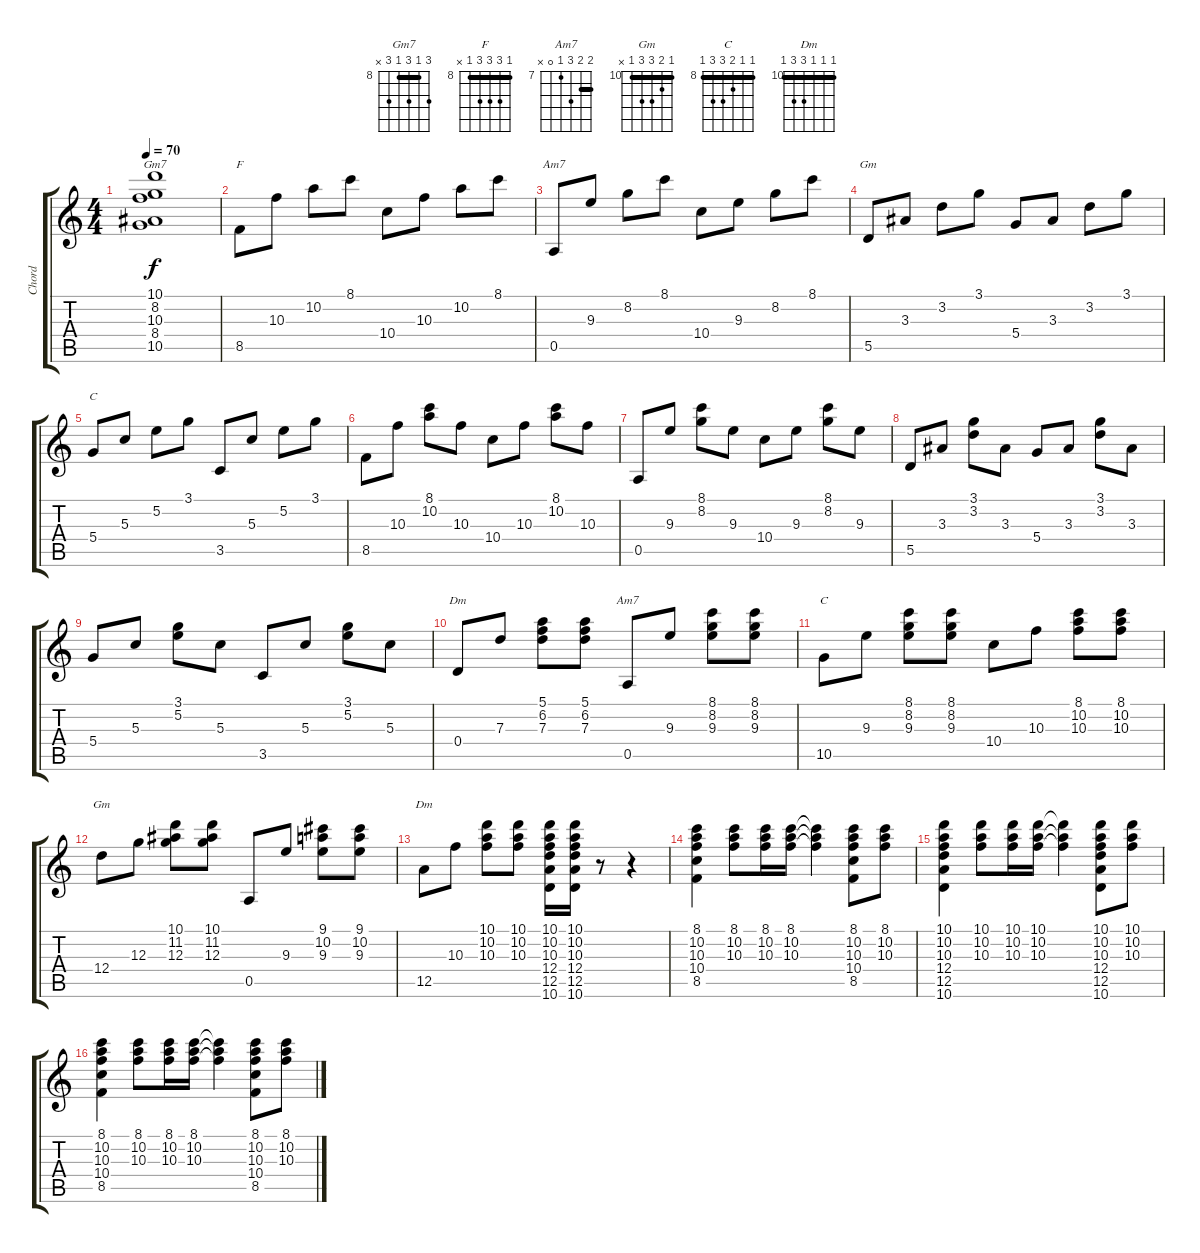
\track ("Chord" "Chord") {instrument acousticguitarsteel}
\staff {score tabs}
\tuning (E4 B3 G3 D3 A2 E2) {hide}
\chord ("Gm7" 10 8 10 8 10 x) {firstfret 8 barre 8}
\chord ("F" 8 10 10 10 8 x) {firstfret 8 barre 8}
\chord ("Am7" 8 8 9 10 0 x) {firstfret 8 barre 8}
\chord ("Gm" 3 3 3 5 5 3) {barre 3}
\chord ("C" 3 5 5 5 3 x) {barre 3}
\chord ("Dm" 5 6 7 0 x x) {firstfret 5}
\chord ("Am7" 8 8 9 7 0 x) {firstfret 7 barre 8}
\chord ("C" 8 8 9 10 10 8) {firstfret 8 barre 8}
\chord ("Gm" 10 11 12 12 10 x) {firstfret 10 barre 10}
\chord ("Dm" 10 10 10 12 12 10) {firstfret 10 barre 10}
\ts (4 4)
\tempo 70
\clef g2
\ks c
(10.1 8.2 10.3 8.4 10.5).1{ch "Gm7" dy f} |
8.5.8{ch "F"} 10.3.8 10.2.8 8.1.8 10.4.8 10.3.8 10.2.8 8.1.8 |
0.5.8{ch "Am7"} 9.3.8 8.2.8 8.1.8 10.4.8 9.3.8 8.2.8 8.1.8 |
5.5.8{ch "Gm"} 3.3.8 3.2.8 3.1.8 5.4.8 3.3.8 3.2.8 3.1.8 |
5.4.8{ch "C"} 5.3.8 5.2.8 3.1.8 3.5.8 5.3.8 5.2.8 3.1.8 |
8.5.8 10.3.8 (8.1 10.2).8 10.3.8 10.4.8 10.3.8 (8.1 10.2).8 10.3.8 |
0.5.8 9.3.8 (8.1 8.2).8 9.3.8 10.4.8 9.3.8 (8.1 8.2).8 9.3.8 |
5.5.8 3.3.8 (3.1 3.2).8 3.3.8 5.4.8 3.3.8 (3.1 3.2).8 3.3.8 |
5.4.8 5.3.8 (3.1 5.2).8 5.3.8 3.5.8 5.3.8 (3.1 5.2).8 5.3.8 |
0.4.8{ch "Dm"} 7.3.8 (5.1 6.2 7.3).8 (5.1 6.2 7.3).8 0.5.8{ch "Am7"} 9.3.8 (8.1 8.2 9.3).8 (8.1 8.2 9.3).8 |
10.5.8{ch "C"} 9.3.8 (8.1 8.2 9.3).8 (8.1 8.2 9.3).8 10.4.8 10.3.8 (8.1 10.2 10.3).8 (8.1 10.2 10.3).8 |
12.4.8{ch "Gm"} 12.3.8 (10.1 11.2 12.3).8 (10.1 11.2 12.3).8 0.5.8 9.3.8 (9.1 10.2 9.3).8 (9.1 10.2 9.3).8 |
12.5.8{ch "Dm"} 10.3.8 (10.1 10.2 10.3).8 (10.1 10.2 10.3).8 (10.1 10.2 10.3 12.4 12.5 10.6).16 (10.1 10.2 10.3 12.4 12.5 10.6).16 r.8 r.4 |
(8.1 10.2 10.3 10.4 8.5).4 (8.1 10.2 10.3).8 (8.1 10.2 10.3).16 (8.1 10.2 10.3).16 (8.1{t} 10.2{t} 10.3{t}).4 (8.1 10.2 10.3 10.4 8.5).8 (8.1 10.2 10.3).8 |
(10.1 10.2 10.3 12.4 12.5 10.6).4 (10.1 10.2 10.3).8 (10.1 10.2 10.3).16 (10.1 10.2 10.3).16 (10.1{t} 10.2{t} 10.3{t}).4 (10.1 10.2 10.3 12.4 12.5 10.6).8 (10.1 10.2 10.3).8 |
(8.1 10.2 10.3 10.4 8.5).4 (8.1 10.2 10.3).8 (8.1 10.2 10.3).16 (8.1 10.2 10.3).16 (8.1{t} 10.2{t} 10.3{t}).4 (8.1 10.2 10.3 10.4 8.5).8 (8.1 10.2 10.3).8
